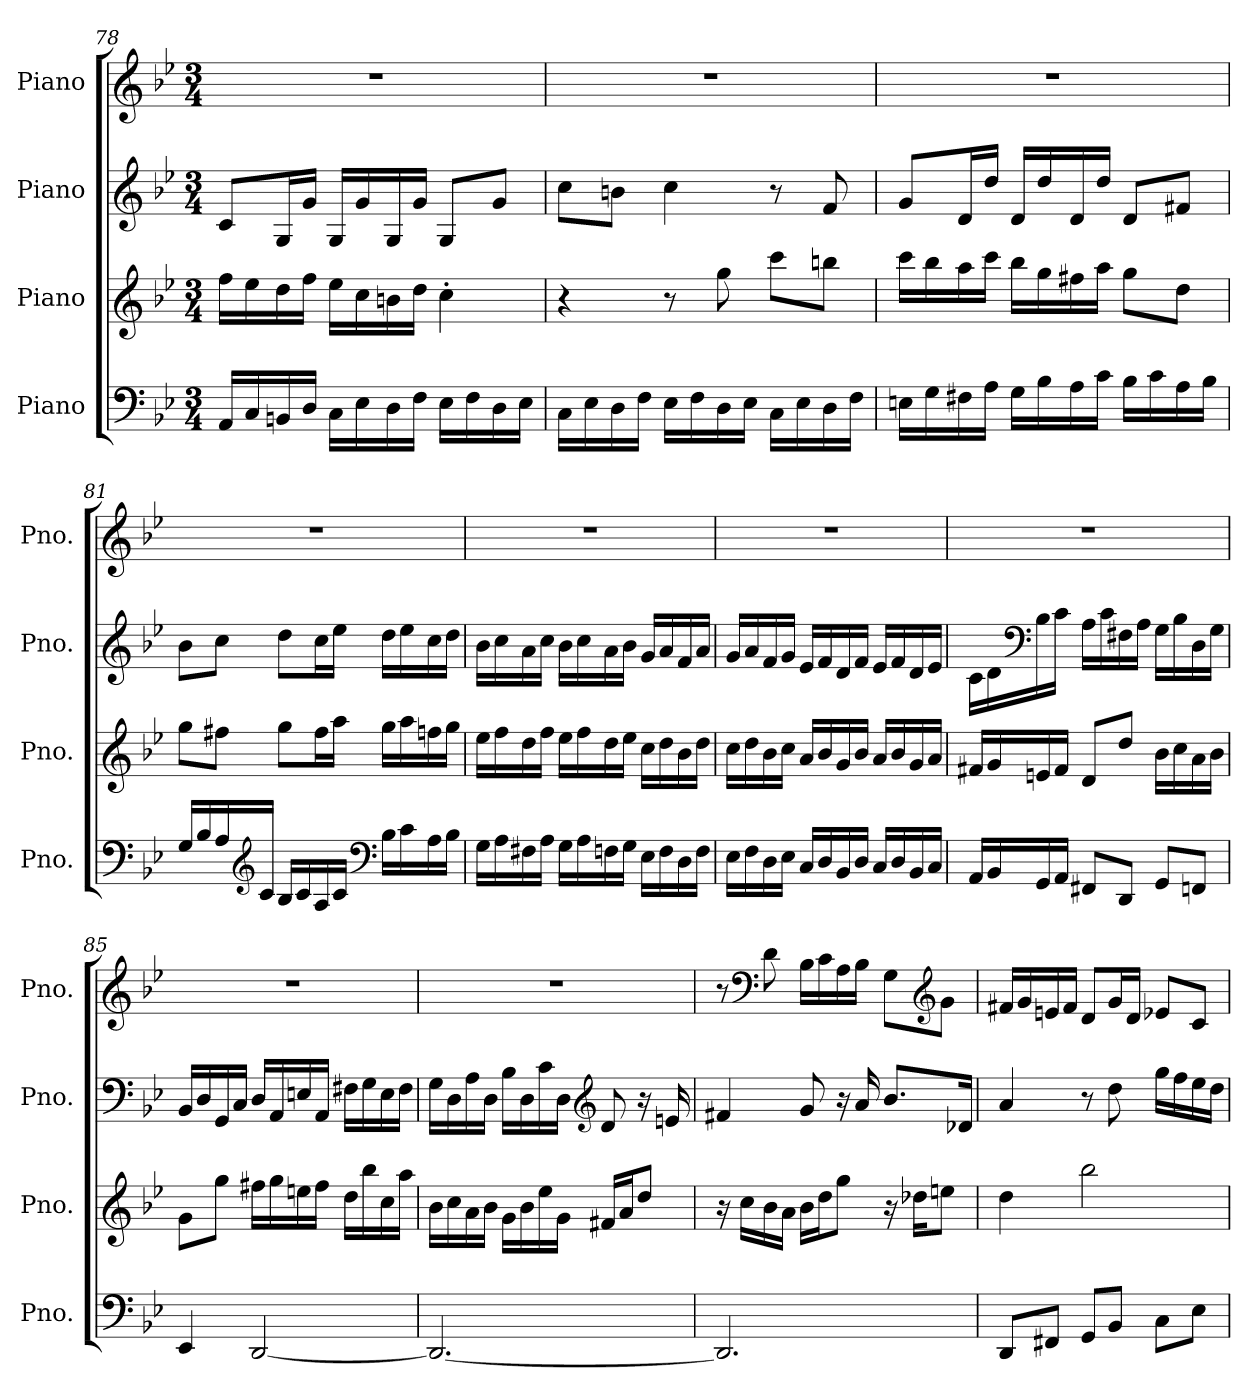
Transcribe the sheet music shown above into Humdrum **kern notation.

**kern	**kern	**kern	**kern
*part4	*part3	*part2	*part1
*staff4	*staff3	*staff2	*staff1
*I"Piano	*I"Piano	*I"Piano	*I"Piano
*I'Pno.	*I'Pno.	*I'Pno.	*I'Pno.
!!LO:LB:g=z
*clefF4	*clefG2	*clefG2	*clefG2
*k[b-e-]	*k[b-e-]	*k[b-e-]	*k[b-e-]
*M3/4	*M3/4	*M3/4	*M3/4
=78	=78	=78	=78
16AA/LL	16ff\LL	8c/L	2.r
16C/	16ee-\	.	.
16BBn/	16dd\	16G/L	.
16D/JJ	16ff\JJ	16g/JJ	.
16C\LL	16ee-\LL	16G/LL	.
16E-\	16cc\	16g/	.
16D\	16bn\	16G/	.
16F\JJ	16dd\JJ	16g/JJ	.
16E-\LL	4cc'\	8G/L	.
16F\	.	.	.
16D\	.	8g/J	.
16E-\JJ	.	.	.
=79	=79	=79	=79
16C\LL	4r	8cc\L	2.r
16E-\	.	.	.
16D\	.	8bn\J	.
16F\JJ	.	.	.
16E-\LL	8r	4cc\	.
16F\	.	.	.
16D\	8gg\	.	.
16E-\JJ	.	.	.
16C\LL	8ccc\L	8r	.
16E-\	.	.	.
16D\	8bbn\J	8f/	.
16F\JJ	.	.	.
=80	=80	=80	=80
16En\LL	16ccc\LL	8g/L	2.r
16G\	16bb-\	.	.
16F#X\	16aa\	16d/L	.
16A\JJ	16ccc\JJ	16dd/JJ	.
16G\LL	16bb-\LL	16d/LL	.
16B-\	16gg\	16dd/	.
16A\	16ff#X\	16d/	.
16c\JJ	16aa\JJ	16dd/JJ	.
16B-\LL	8gg\L	8d/L	.
16c\	.	.	.
16A\	8dd\J	8f#X/J	.
16B-\JJ	.	.	.
!!LO:LB:g=z
=81	=81	=81	=81
16G/LL	8gg\L	8b-\L	2.r
16B-/	.	.	.
16A/	8ff#X\J	8cc\J	.
*clefG2	*	*	*
16c/JJ	.	.	.
16B-/LL	8gg\L	8dd\L	.
16c/	.	.	.
16A/	16ff#\L	16cc\L	.
16c/JJ	16aa\JJ	16ee-\JJ	.
*clefF4	*	*	*
16B-\LL	16gg\LL	16dd\LL	.
16c\	16aa\	16ee-\	.
16A\	16ffn\	16cc\	.
16B-\JJ	16gg\JJ	16dd\JJ	.
=82	=82	=82	=82
16G\LL	16ee-\LL	16b-\LL	2.r
16A\	16ff\	16cc\	.
16F#X\	16dd\	16a\	.
16A\JJ	16ff\JJ	16cc\JJ	.
16G\LL	16ee-\LL	16b-\LL	.
16A\	16ff\	16cc\	.
16Fn\	16dd\	16a\	.
16G\JJ	16ee-\JJ	16b-\JJ	.
16E-\LL	16cc\LL	16g/LL	.
16F\	16dd\	16a/	.
16D\	16b-\	16f/	.
16F\JJ	16dd\JJ	16a/JJ	.
=83	=83	=83	=83
16E-\LL	16cc\LL	16g/LL	2.r
16F\	16dd\	16a/	.
16D\	16b-\	16f/	.
16E-\JJ	16cc\JJ	16g/JJ	.
16C/LL	16a/LL	16e-/LL	.
16D/	16b-/	16f/	.
16BB-/	16g/	16d/	.
16D/JJ	16b-/JJ	16f/JJ	.
16C/LL	16a/LL	16e-/LL	.
16D/	16b-/	16f/	.
16BB-/	16g/	16d/	.
16C/JJ	16a/JJ	16e-/JJ	.
!!LO:PB:g=z
=84	=84	=84	=84
16AA/LL	16f#X/LL	16c\LL	2.r
16BB-/	16g/	16d\	.
*	*	*clefF4	*
16GG/	16en/	16B-\	.
16AA/JJ	16f#/JJ	16c\JJ	.
8FF#X/L	8d/L	16A\LL	.
.	.	16c\	.
8DD/J	8dd/J	16F#X\	.
.	.	16A\JJ	.
8GG/L	16b-\LL	16G\LL	.
.	16cc\	16B-\	.
8FFn/J	16a\	16D\	.
.	16b-\JJ	16G\JJ	.
=85	=85	=85	=85
4EE-/	8g\L	16BB-/LL	2.r
.	.	16D/	.
.	8gg\J	16GG/	.
.	.	16C/JJ	.
[2DD/	16ff#X\LL	16D/LL	.
.	16gg\	16AA/	.
.	16een\	16En/	.
.	16ff#\JJ	16AA/JJ	.
.	16dd\LL	16F#X\LL	.
.	16bb-\	16G\	.
.	16cc\	16E\	.
.	16aa\JJ	16F#\JJ	.
!!LO:LB:g=z
=86	=86	=86	=86
2.DD/_	16b-\LL	16G\LL	2.r
.	16cc\	16D\	.
.	16a\	16A\	.
.	16b-\JJ	16D\JJ	.
.	16g\LL	16B-\LL	.
.	16b-\	16D\	.
.	16ee-\	16c\	.
.	16g\JJ	16D\JJ	.
*	*	*clefG2	*
.	16f#X/LL	8d/	.
.	16a/J	.	.
.	8dd/J	16r	.
.	.	16en/	.
=87	=87	=87	=87
2.DD/]	16r	4f#X/	8r
.	16cc\LL	.	.
*	*	*	*clefF4
.	16b-\	.	8d\
.	16a\JJ	.	.
.	16b-\LL	8g/	16B-\LL
.	16dd\J	.	16c\
.	8gg\J	16r	16A\
.	.	16a/	16B-\JJ
.	16r	8.b-/L	8G\L
.	16dd-X\KL	.	.
*	*	*	*clefG2
.	8een\J	.	8g\J
.	.	16d-X/Jk	.
=88	=88	=88	=88
8DD/L	4dd\	4a/	16f#X/LL
.	.	.	16g/
8FF#X/J	.	.	16en/
.	.	.	16f#/JJ
8GG/L	2bb-\	8r	8d/L
8BB-/J	.	8dd\	16g/L
.	.	.	16d/JJ
8C\L	.	16gg\LL	8e-X/L
.	.	16ff\	.
8E-\J	.	16ee-\	8c/J
.	.	16dd\JJ	.
=	=	=	=
*-	*-	*-	*-
